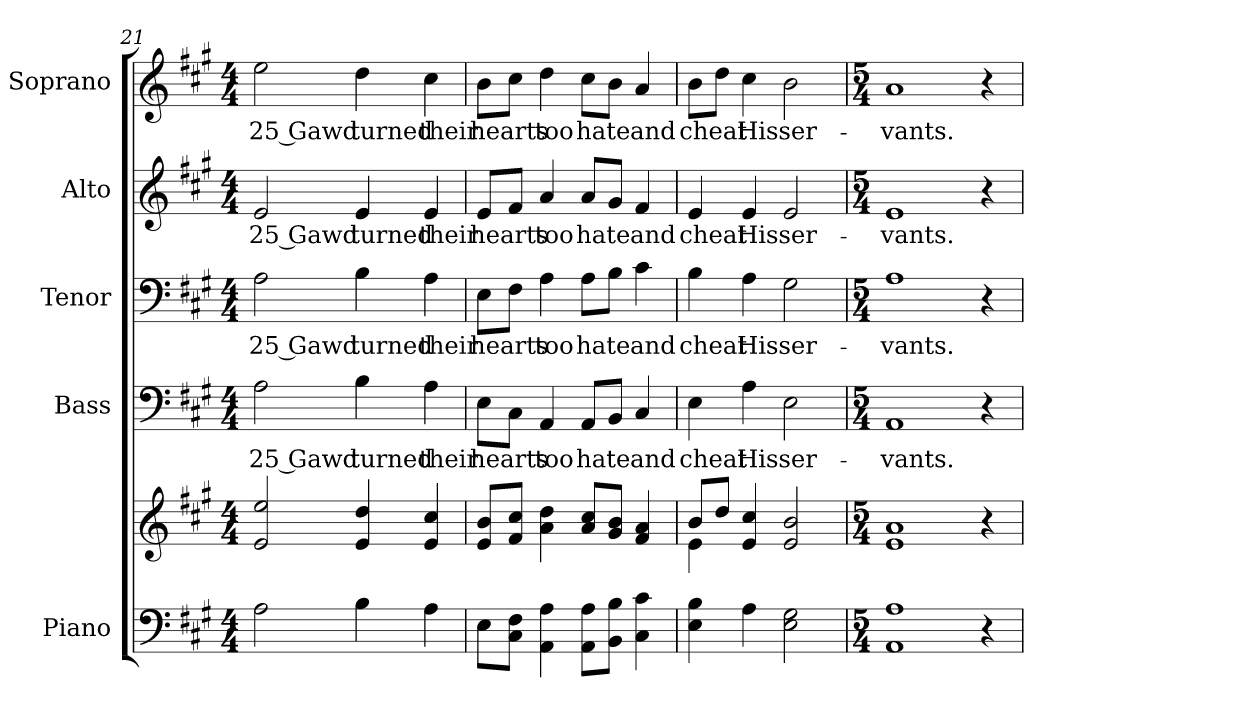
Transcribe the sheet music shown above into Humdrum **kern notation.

**kern	**kern	**kern	**text	**kern	**text	**kern	**text	**kern	**text
*part5	*part5	*part4	*part4	*part3	*part3	*part2	*part2	*part1	*part1
*staff6	*staff5	*staff4	*staff4	*staff3	*staff3	*staff2	*staff2	*staff1	*staff1
*I"Piano	*	*I"Bass	*	*I"Tenor	*	*I"Alto	*	*I"Soprano	*
*I'Pno.	*	*I'B.	*	*I'T.	*	*I'A.	*	*I'S.	*
!!LO:PB:g=z
*clefF4	*clefG2	*clefF4	*	*clefF4	*	*clefG2	*	*clefG2	*
*k[f#c#g#]	*k[f#c#g#]	*k[f#c#g#]	*	*k[f#c#g#]	*	*k[f#c#g#]	*	*k[f#c#g#]	*
*A:	*A:	*A:	*	*A:	*	*A:	*	*A:	*
*M4/4	*M4/4	*M4/4	*	*M4/4	*	*M4/4	*	*M4/4	*
=21	=21	=21	=21	=21	=21	=21	=21	=21	=21
!	!	!	!LO:LY:b:color=#000000	!	!	!	!	!	!
!	!	!	!	!	!LO:LY:b:color=#000000	!	!	!	!
!	!	!	!	!	!	!	!LO:LY:b:color=#000000	!	!
!	!	!	!	!	!	!	!	!	!LO:LY:b:color=#000000
2Ai\	2ei/ 2eei	2Ai\	25 Gawd	2Ai\	25 Gawd	2ei/	25 Gawd	2eei\	25 Gawd
!	!	!	!LO:LY:b:color=#000000	!	!	!	!	!	!
!	!	!	!	!	!LO:LY:b:color=#000000	!	!	!	!
!	!	!	!	!	!	!	!LO:LY:b:color=#000000	!	!
!	!	!	!	!	!	!	!	!	!LO:LY:b:color=#000000
4Bi\	4ei/ 4ddi	4Bi\	turned	4Bi\	turned	4ei/	turned	4ddi\	turned
!	!	!	!LO:LY:b:color=#000000	!	!	!	!	!	!
!	!	!	!	!	!LO:LY:b:color=#000000	!	!	!	!
!	!	!	!	!	!	!	!LO:LY:b:color=#000000	!	!
!	!	!	!	!	!	!	!	!	!LO:LY:b:color=#000000
4Ai\	4ei/ 4cc#i	4Ai\	their	4Ai\	their	4ei/	their	4cc#i\	their
=22	=22	=22	=22	=22	=22	=22	=22	=22	=22
!	!	!	!LO:LY:b:color=#000000	!	!	!	!	!	!
!	!	!	!	!	!LO:LY:b:color=#000000	!	!	!	!
!	!	!	!	!	!	!	!LO:LY:b:color=#000000	!	!
!	!	!	!	!	!	!	!	!	!LO:LY:b:color=#000000
8Ei\L	8ei/ 8biL	8Ei\L	hearts	8Ei\L	hearts	8ei/L	hearts	8bi\L	hearts
8C#i\ 8F#iJ	8f#i/ 8cc#iJ	8C#i\J	.	8F#i\J	.	8f#i/J	.	8cc#i\J	.
!	!	!	!LO:LY:b:color=#000000	!	!	!	!	!	!
!	!	!	!	!	!LO:LY:b:color=#000000	!	!	!	!
!	!	!	!	!	!	!	!LO:LY:b:color=#000000	!	!
!	!	!	!	!	!	!	!	!	!LO:LY:b:color=#000000
4AAi\ 4Ai	4ai\ 4ddi	4AAi/	too	4Ai\	too	4ai/	too	4ddi\	too
!	!	!	!LO:LY:b:color=#000000	!	!	!	!	!	!
!	!	!	!	!	!LO:LY:b:color=#000000	!	!	!	!
!	!	!	!	!	!	!	!LO:LY:b:color=#000000	!	!
!	!	!	!	!	!	!	!	!	!LO:LY:b:color=#000000
8AAi\ 8AiL	8ai/ 8cc#iL	8AAi/L	hate	8Ai\L	hate	8ai/L	hate	8cc#i\L	hate
8BBi\ 8BiJ	8g#i/ 8biJ	8BBi/J	.	8Bi\J	.	8g#i/J	.	8bi\J	.
!	!	!	!LO:LY:b:color=#000000	!	!	!	!	!	!
!	!	!	!	!	!LO:LY:b:color=#000000	!	!	!	!
!	!	!	!	!	!	!	!LO:LY:b:color=#000000	!	!
!	!	!	!	!	!	!	!	!	!LO:LY:b:color=#000000
4C#i\ 4c#i	4f#i/ 4ai	4C#i/	and	4c#i\	and	4f#i/	and	4ai/	and
=23	=23	=23	=23	=23	=23	=23	=23	=23	=23
*	*^	*	*	*	*	*	*	*	*
!	!	!	!	!LO:LY:b:color=#000000	!	!	!	!	!	!
!	!	!	!	!	!	!LO:LY:b:color=#000000	!	!	!	!
!	!	!	!	!	!	!	!	!LO:LY:b:color=#000000	!	!
!	!	!	!	!	!	!	!	!	!	!LO:LY:b:color=#000000
4Ei\ 4Bi	8bi/L	4ei\	4Ei\	cheat	4Bi\	cheat	4ei/	cheat	8bi\L	cheat
.	8ddi/J	.	.	.	.	.	.	.	8ddi\J	.
!	!	!	!	!LO:LY:b:color=#000000	!	!	!	!	!	!
!	!	!	!	!	!	!LO:LY:b:color=#000000	!	!	!	!
!	!	!	!	!	!	!	!	!LO:LY:b:color=#000000	!	!
!	!	!	!	!	!	!	!	!	!	!LO:LY:b:color=#000000
4Ai\	4ei/ 4cc#i	2.ryy	4Ai\	His	4Ai\	His	4ei/	His	4cc#i\	His
!	!	!	!	!LO:LY:b:color=#000000	!	!	!	!	!	!
!	!	!	!	!	!	!LO:LY:b:color=#000000	!	!	!	!
!	!	!	!	!	!	!	!	!LO:LY:b:color=#000000	!	!
!	!	!	!	!	!	!	!	!	!	!LO:LY:b:color=#000000
2Ei\ 2G#i	2ei/ 2bi	.	2Ei\	ser-	2G#i\	ser-	2ei/	ser-	2bi\	ser-
*	*v	*v	*	*	*	*	*	*	*	*
=24	=24	=24	=24	=24	=24	=24	=24	=24	=24
*M5/4	*M5/4	*M5/4	*	*M5/4	*	*M5/4	*	*M5/4	*
!	!	!	!LO:LY:b:color=#000000	!	!	!	!	!	!
!	!	!	!	!	!LO:LY:b:color=#000000	!	!	!	!
!	!	!	!	!	!	!	!LO:LY:b:color=#000000	!	!
!	!	!	!	!	!	!	!	!	!LO:LY:b:color=#000000
1AAi 1Ai	1ei 1ai	1AAi	-vants.	1Ai	-vants.	1ei	-vants.	1ai	-vants.
4r	4r	4r	.	4r	.	4r	.	4r	.
=	=	=	=	=	=	=	=	=	=
*-	*-	*-	*-	*-	*-	*-	*-	*-	*-
